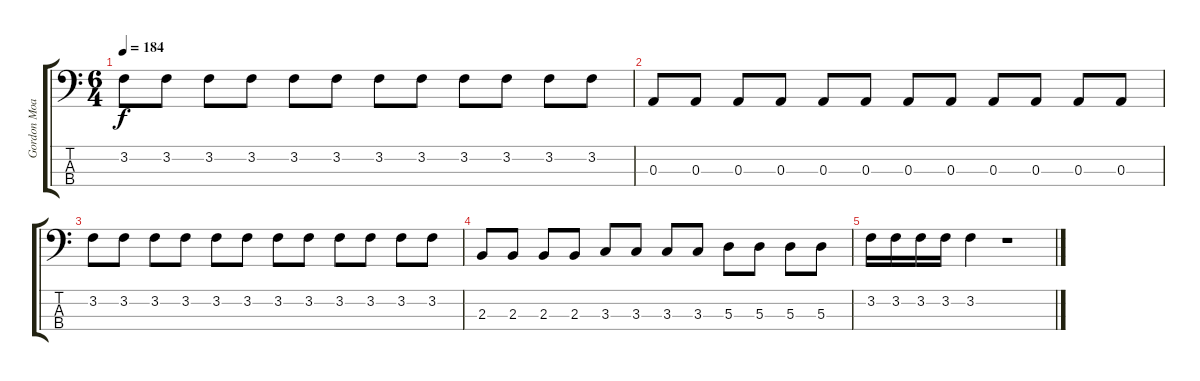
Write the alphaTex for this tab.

\track ("Gordon Moakes" "Gordon Moa") {instrument electricbassfinger}
\staff {score tabs}
\tuning (G2 D2 A1 E1) {hide}
\ts (6 4)
\tempo 184
\clef f4
\ks c
3.2.8{dy f} 3.2.8 3.2.8 3.2.8 3.2.8 3.2.8 3.2.8 3.2.8 3.2.8 3.2.8 3.2.8 3.2.8 |
0.3.8 0.3.8 0.3.8 0.3.8 0.3.8 0.3.8 0.3.8 0.3.8 0.3.8 0.3.8 0.3.8 0.3.8 |
3.2.8 3.2.8 3.2.8 3.2.8 3.2.8 3.2.8 3.2.8 3.2.8 3.2.8 3.2.8 3.2.8 3.2.8 |
2.3.8 2.3.8 2.3.8 2.3.8 3.3.8 3.3.8 3.3.8 3.3.8 5.3.8 5.3.8 5.3.8 5.3.8 |
3.2.16 3.2.16 3.2.16 3.2.16 3.2.4 r.1
